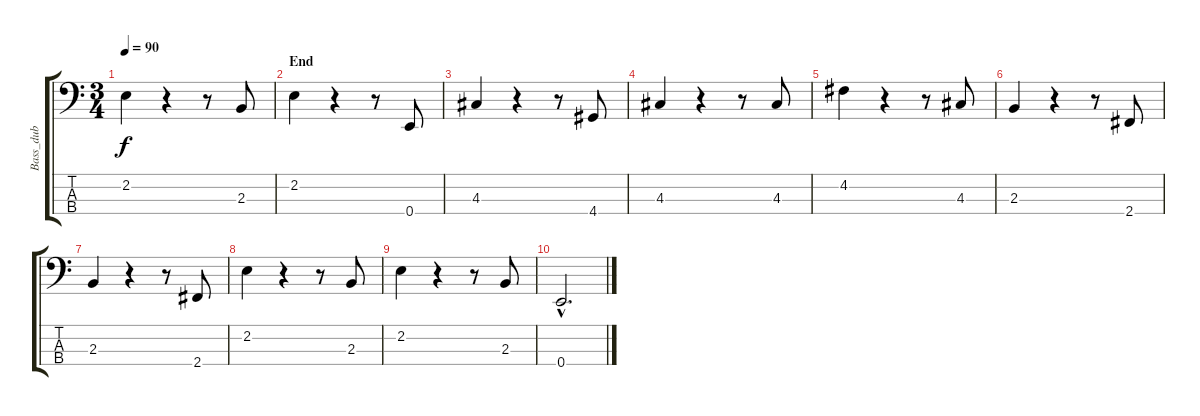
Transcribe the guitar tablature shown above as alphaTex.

\track ("Bass_dub" "Bass_dub") {instrument electricguitarmuted}
\staff {score tabs}
\tuning (G2 D2 A1 E1) {hide}
\ts (3 4)
\tempo 90
\clef f4
\ks c
2.2.4{dy f} r.4 r.8 2.3.8 |
\section ("" "End")
2.2.4 r.4 r.8 0.4.8 |
4.3.4 r.4 r.8 4.4.8 |
4.3.4 r.4 r.8 4.3.8 |
4.2.4 r.4 r.8 4.3.8 |
2.3.4 r.4 r.8 2.4.8 |
2.3.4 r.4 r.8 2.4.8 |
2.2.4 r.4 r.8 2.3.8 |
2.2.4 r.4 r.8 2.3.8 |
0.4{hac}.2{d}
